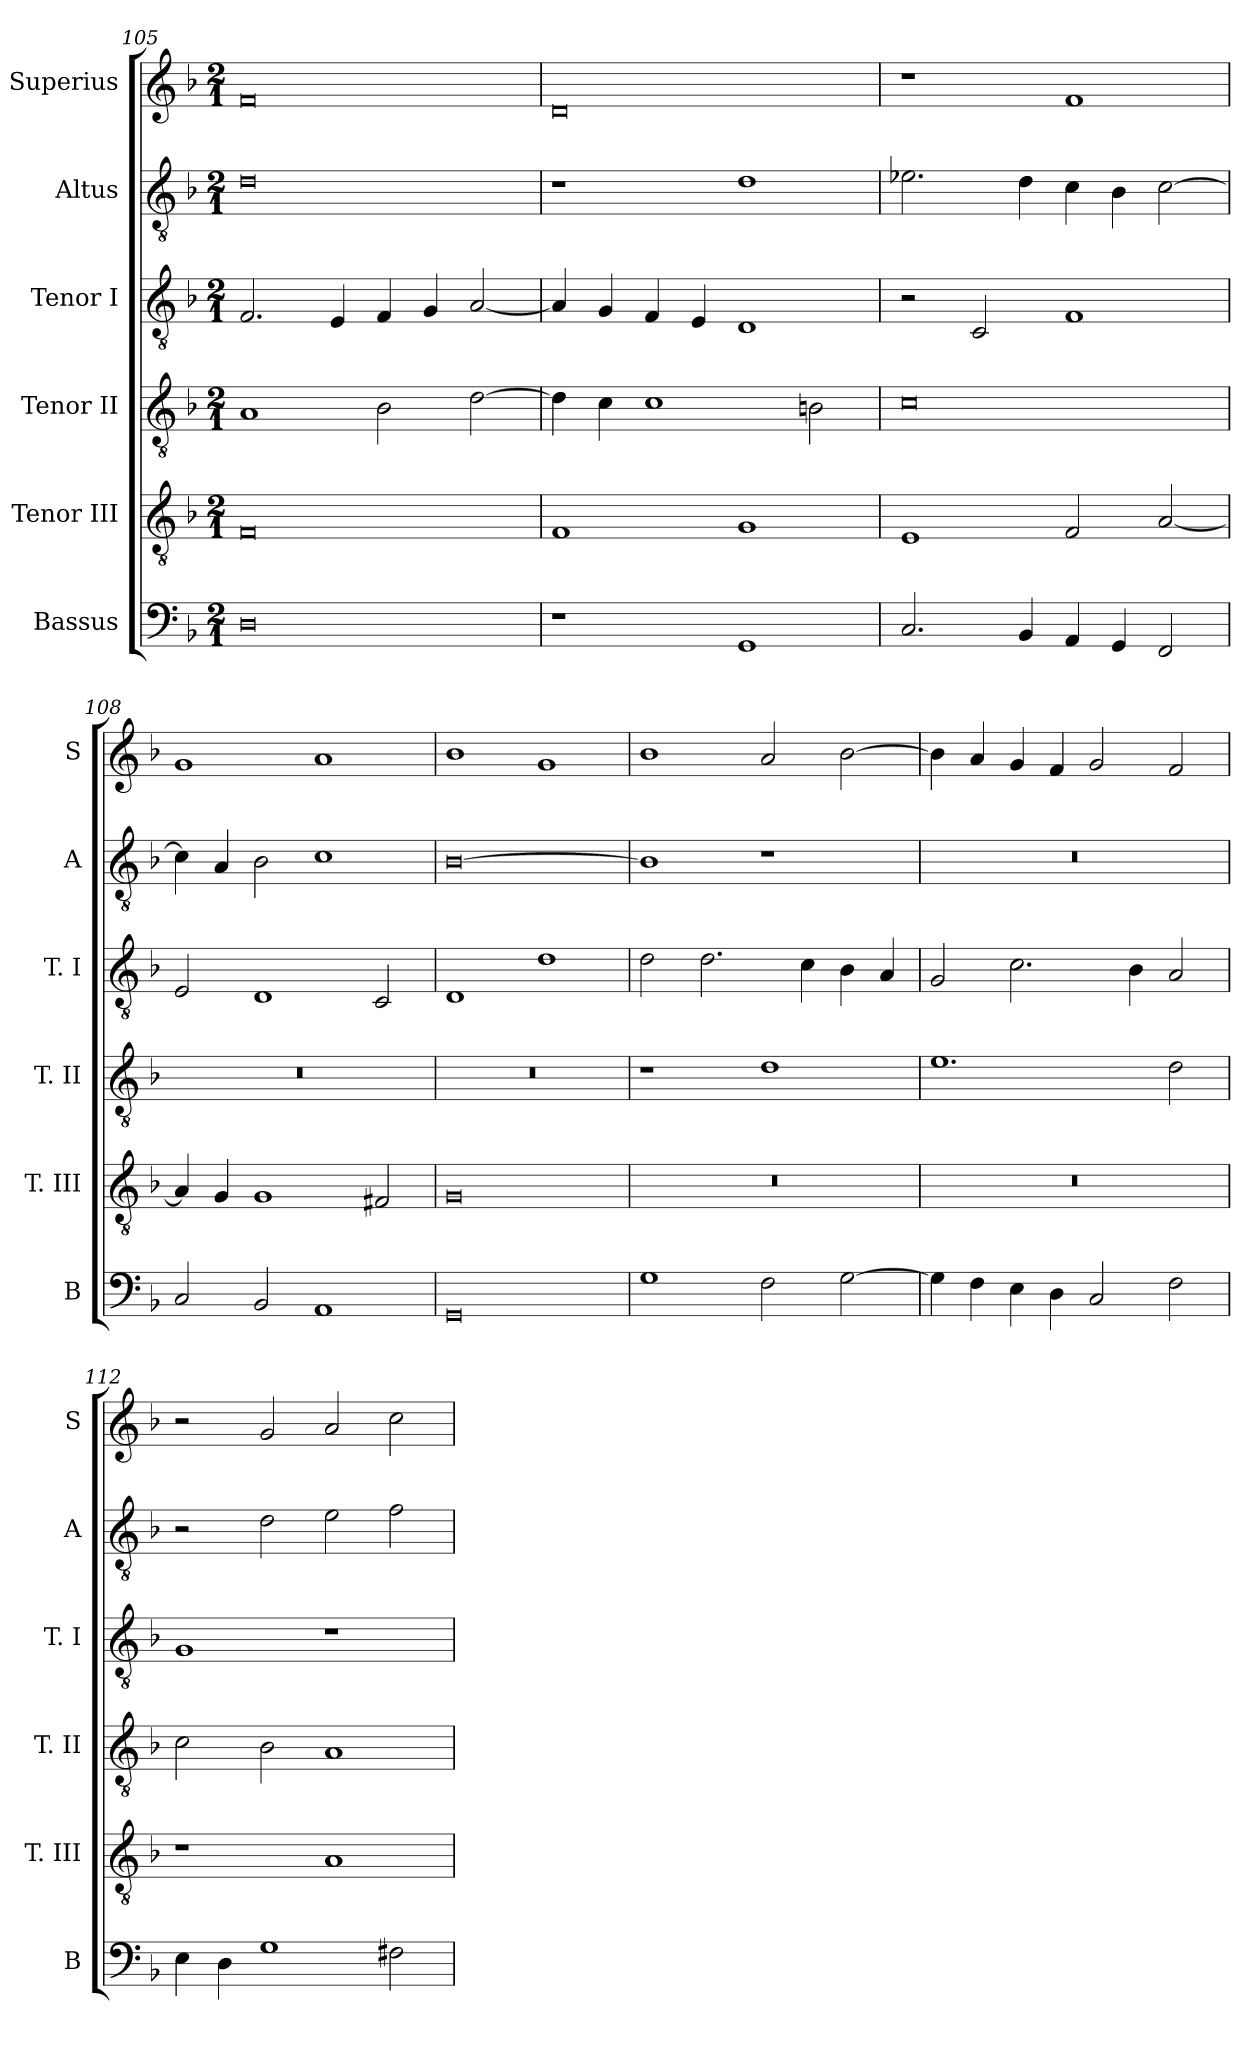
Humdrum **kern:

**kern	**kern	**kern	**kern	**kern	**kern
*part6	*part5	*part4	*part3	*part2	*part1
*staff6	*staff5	*staff4	*staff3	*staff2	*staff1
*I"Bassus	*I"Tenor III	*I"Tenor II	*I"Tenor I	*I"Altus	*I"Superius
*I'B	*I'T. III	*I'T. II	*I'T. I	*I'A	*I'S
*clefF4	*clefGv2	*clefGv2	*clefGv2	*clefGv2	*clefG2
*k[b-]	*k[b-]	*k[b-]	*k[b-]	*k[b-]	*k[b-]
*F:	*F:	*F:	*F:	*F:	*F:
*M2/1	*M2/1	*M2/1	*M2/1	*M2/1	*M2/1
=105	=105	=105	=105	=105	=105
0D	0F	1A	2.F	0d	0f
.	.	.	4E	.	.
.	.	2B-	4F	.	.
.	.	.	4G	.	.
.	.	[2d	[2A	.	.
=106	=106	=106	=106	=106	=106
1r	1F	4d]	4A]	1r	0d
.	.	4c	4G	.	.
.	.	1c	4F	.	.
.	.	.	4E	.	.
1GG	1G	.	1D	1d	.
.	.	2Bn	.	.	.
=107	=107	=107	=107	=107	=107
2.C	1E	0c	2r	2.e-X	1r
.	.	.	2C	.	.
4BB-	.	.	.	4d	.
4AA	2F	.	1F	4c	1f
4GG	.	.	.	4B-	.
2FF	[2A	.	.	[2c	.
=108	=108	=108	=108	=108	=108
2C	4A]	0r	2E	4c]	1g
.	4G	.	.	4A	.
2BB-	1G	.	1D	2B-	.
1AA	.	.	.	1c	1a
.	2F#X	.	2C	.	.
=109	=109	=109	=109	=109	=109
0GG	0G	0r	1D	[0B-	1b-
.	.	.	1d	.	1g
=110	=110	=110	=110	=110	=110
1G	0r	1r	2d	1B-]	1b-
.	.	.	2.d	.	.
2F	.	1d	.	1r	2a
.	.	.	4c	.	.
[2G	.	.	4B-	.	[2b-
.	.	.	4A	.	.
=111	=111	=111	=111	=111	=111
4G]	0r	1.e	2G	0r	4b-]
4F	.	.	.	.	4a
4E	.	.	2.c	.	4g
4D	.	.	.	.	4f
2C	.	.	.	.	2g
.	.	.	4B-	.	.
2F	.	2d	2A	.	2f
=112	=112	=112	=112	=112	=112
4E	1r	2c	1G	2r	2r
4D	.	.	.	.	.
1G	.	2B-	.	2d	2g
.	1A	1A	1r	2e	2a
2F#X	.	.	.	2f	2cc
=	=	=	=	=	=
*-	*-	*-	*-	*-	*-
